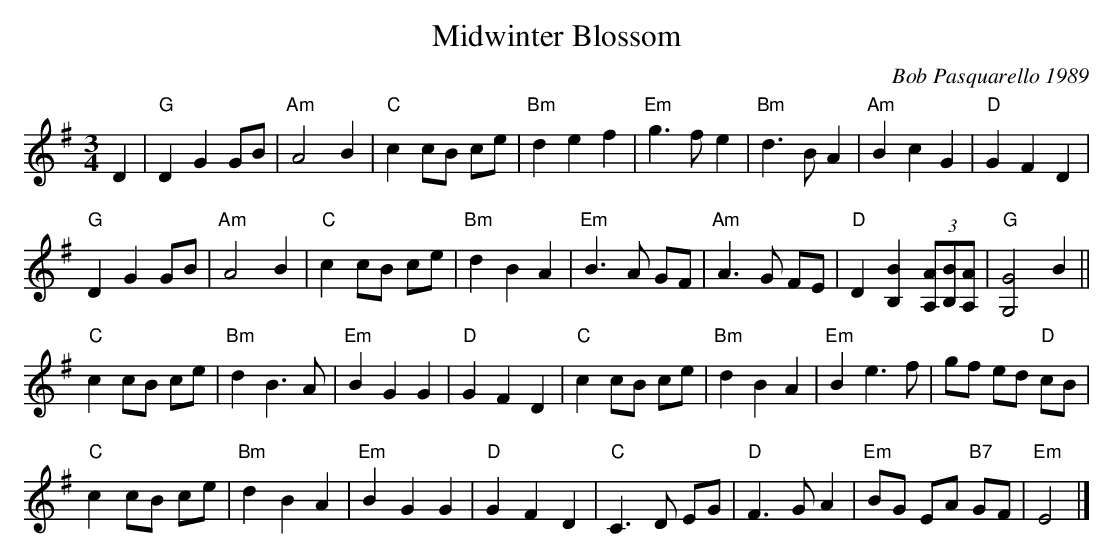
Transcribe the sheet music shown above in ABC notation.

X:1
T:Midwinter Blossom
C:Bob Pasquarello 1989
M:3/4
K:G
D2|"G"D2 G2 GB| "Am"A4 B2|"C"c2cB ce|"Bm"d2e2f2|\
"Em"g3fe2|"Bm"d3BA2|"Am"B2c2G2|"D"G2F2D2|
"G"D2G2GB|"Am"A4B2|"C"c2cB ce|"Bm"d2B2A2|\
"Em"B3A GF|"Am"A3G FE|"D"D2 [B2B,2] (3[AA,][BB,][AA,]|"G"[G4G,4] B2||
"C"c2cB ce|"Bm"d2B3A|"Em"B2G2G2|"D"G2F2D2|\
"C"c2cB ce|"Bm"d2 B2 A2|"Em"B2 e3 f|gf ed "D"cB|
"C"c2 cB ce|"Bm"d2B2A2|"Em"B2G2G2|"D"G2F2D2| \
"C" C3D EG|"D"F3GA2|"Em"BG EA "B7"GF|"Em"E4|]
